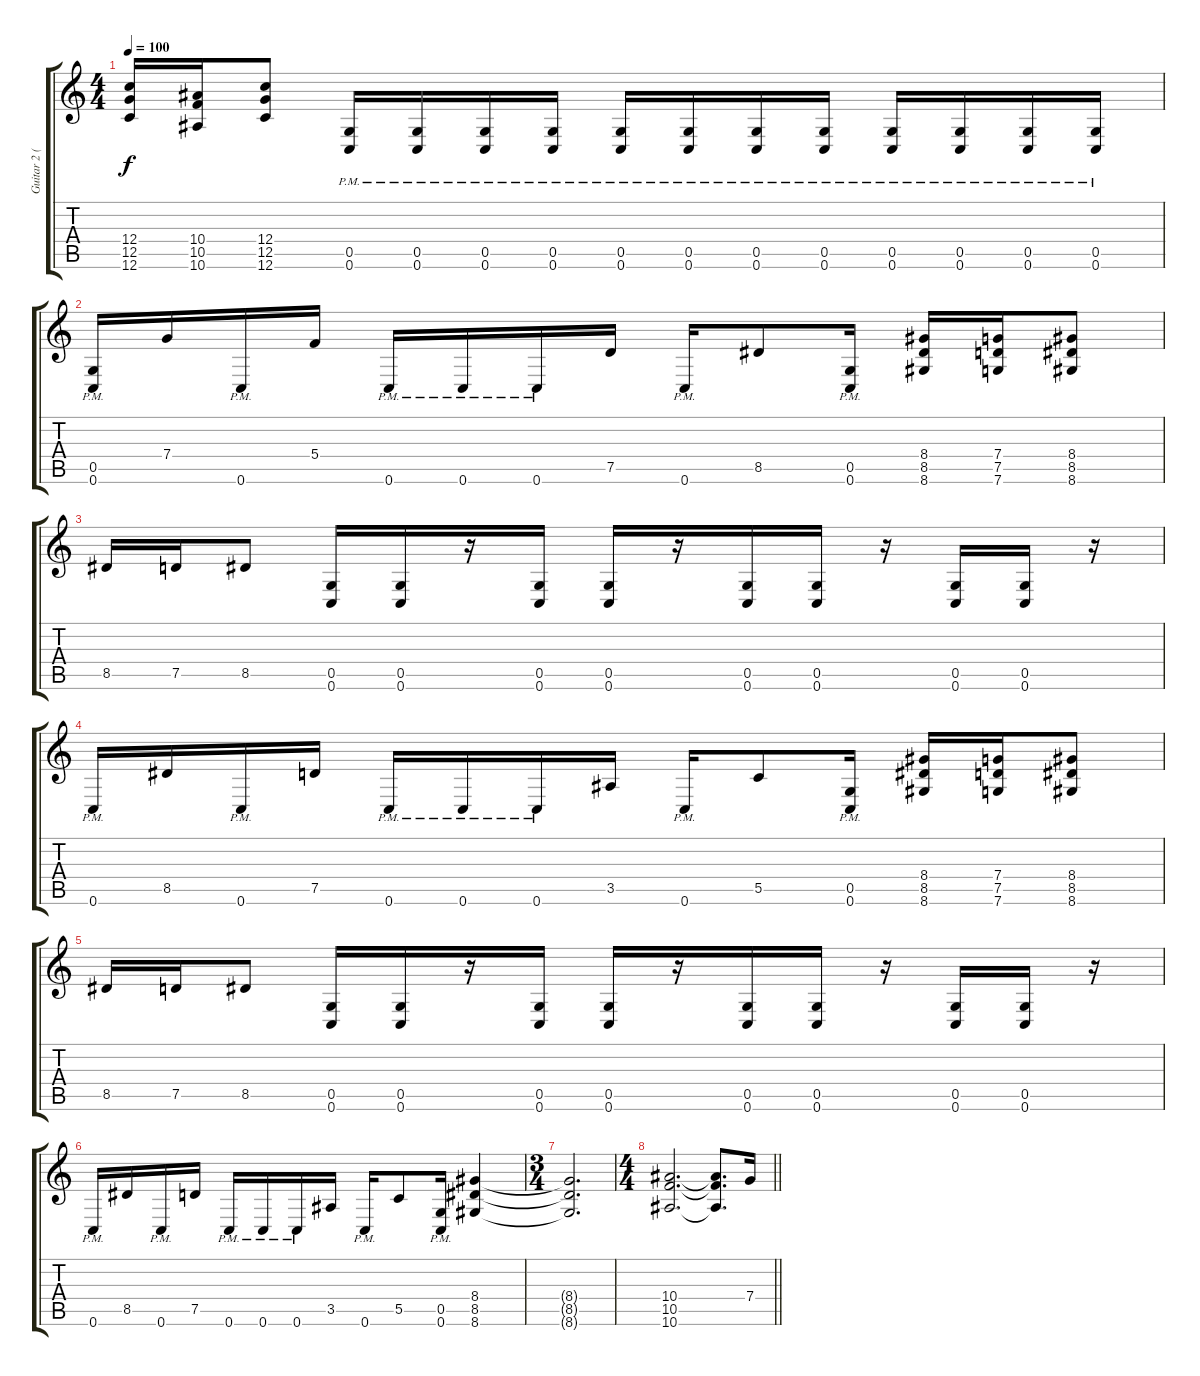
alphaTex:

\track ("Guitar 2 (Distorted- Tuck)" "Guitar 2 (") {instrument distortionguitar}
\staff {score tabs}
\tuning (D4 A3 F3 C3 G2 C2) {hide}
\ts (4 4)
\tempo 100
\clef g2
\ks c
(12.4 12.5 12.6).16{dy f} (10.4 10.5 10.6).16 (12.4 12.5 12.6).8 (0.5{pm} 0.6{pm}).16 (0.5{pm} 0.6{pm}).16 (0.5{pm} 0.6{pm}).16 (0.5{pm} 0.6{pm}).16 (0.5{pm} 0.6{pm}).16 (0.5{pm} 0.6{pm}).16 (0.5{pm} 0.6{pm}).16 (0.5{pm} 0.6{pm}).16 (0.5{pm} 0.6{pm}).16 (0.5{pm} 0.6{pm}).16 (0.5{pm} 0.6{pm}).16 (0.5{pm} 0.6{pm}).16 |
(0.5{pm} 0.6{pm}).16 7.4.16 0.6{pm}.16 5.4.16 0.6{pm}.16 0.6{pm}.16 0.6{pm}.16 7.5.16 0.6{pm}.16 8.5.8 (0.5{pm} 0.6{pm}).16 (8.4 8.5 8.6).16 (7.4 7.5 7.6).16 (8.4 8.5 8.6).8 |
8.5.16 7.5.16 8.5.8 (0.5 0.6).16 (0.5 0.6).16 r.16 (0.5 0.6).16 (0.5 0.6).16 r.16 (0.5 0.6).16 (0.5 0.6).16 r.16 (0.5 0.6).16 (0.5 0.6).16 r.16 |
0.6{pm}.16 8.5.16 0.6{pm}.16 7.5.16 0.6{pm}.16 0.6{pm}.16 0.6{pm}.16 3.5.16 0.6{pm}.16 5.5.8 (0.5{pm} 0.6{pm}).16 (8.4 8.5 8.6).16 (7.4 7.5 7.6).16 (8.4 8.5 8.6).8 |
8.5.16 7.5.16 8.5.8 (0.5 0.6).16 (0.5 0.6).16 r.16 (0.5 0.6).16 (0.5 0.6).16 r.16 (0.5 0.6).16 (0.5 0.6).16 r.16 (0.5 0.6).16 (0.5 0.6).16 r.16 |
0.6{pm}.16 8.5.16 0.6{pm}.16 7.5.16 0.6{pm}.16 0.6{pm}.16 0.6{pm}.16 3.5.16 0.6{pm}.16 5.5.8 (0.5{pm} 0.6{pm}).16 (8.4 8.5 8.6).4 |
\ts (3 4)
(8.4{t} 8.5{t} 8.6{t}).2{d} |
\ts (4 4)
\barLineRight lightlight
(10.4 10.5 10.6).2{d} (10.4{t} 10.5{t} 10.6{t}).8{d} 7.4.16
